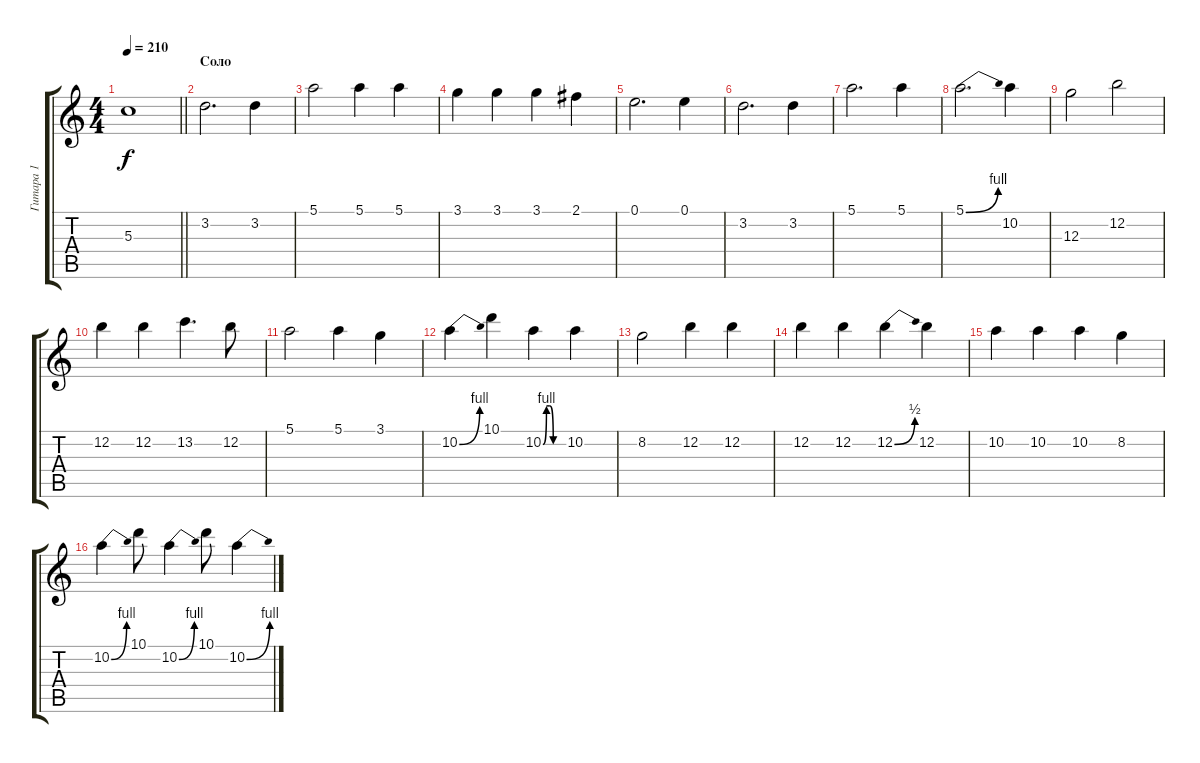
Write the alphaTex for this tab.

\track ("Гитара 1" "Гитара 1") {instrument electricguitarjazz}
\staff {score tabs}
\tuning (E4 B3 G3 D3 A2 E2) {hide}
\ts (4 4)
\tempo 210
\clef g2
\barLineRight lightlight
\ks c
5.3.1{dy f} |
\section ("" "Соло")
3.2.2{d volume 16 instrument distortionguitar} 3.2.4 |
5.1.2 5.1.4 5.1.4 |
3.1.4 3.1.4 3.1.4 2.1.4 |
0.1.2{d} 0.1.4 |
3.2.2{d} 3.2.4 |
5.1.2{d} 5.1.4 |
5.1{be (bend 0 0 60 4)}.2{d} 10.2.4 |
12.3.2 12.2.2 |
12.2.4 12.2.4 13.2.4{d} 12.2.8 |
5.1.2 5.1.4 3.1.4 |
10.2{be (bend 0 0 60 4)}.4 10.1.4 10.2{be (custom 0 0 10 4 20 4 30 0 60 0)}.4 10.2.4 |
8.2.2 12.2.4 12.2.4 |
12.2.4 12.2.4 12.2{be (bend 0 0 60 2)}.4 12.2.4 |
10.2.4 10.2.4 10.2.4 8.2.4 |
10.2{be (bend 0 0 60 4)}.4 10.1.8 10.2{be (bend 0 0 60 4)}.4 10.1.8 10.2{be (bend 0 0 60 4)}.4
